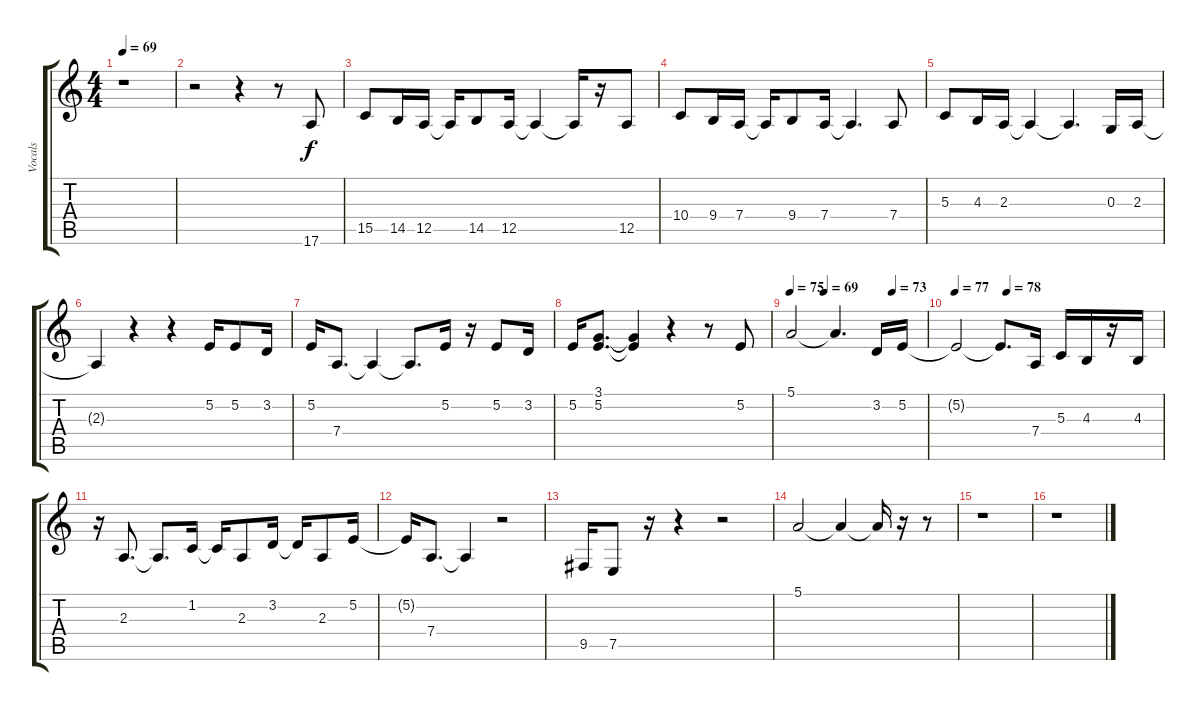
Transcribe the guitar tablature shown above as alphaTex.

\track ("Vocals" "Vocals") {instrument altosax}
\staff {score tabs}
\tuning (E4 B3 G3 D3 A2 E2) {hide}
\ts (4 4)
\tempo 69
\clef g2
\ks c
r.1{dy f} |
r.2 r.4 r.8 17.6.8 |
15.5.8 14.5.16 12.5.16 12.5{t}.16 14.5.8 12.5.16 12.5{t}.4 12.5{t}.16 r.16 12.5.8 |
10.4.8 9.4.16 7.4.16 7.4{t}.16 9.4.8 7.4.16 7.4{t}.4{d} 7.4.8 |
5.3.8 4.3.16 2.3.16 2.3{t}.4 2.3{t}.4{d} 0.3.16 2.3.16 |
2.3{t}.4 r.4 r.4 5.2.16 5.2.8 3.2.16 |
5.2.16 7.4.8{d} 7.4{t}.4 7.4{t}.8{d} 5.2.16 r.16 5.2.8 3.2.16 |
5.2.16 (3.1 5.2).8{d} (3.1{t} 5.2{t}).4 r.4 r.8 5.2.8 |
\tempo (69 0.25)
\tempo (73 0.75)
\tempo 76
\tempo 75
5.1.2 5.1{t}.4{d} 3.2.16 5.2.16 |
\tempo 77
\tempo (78 0.25)
5.2{t}.2 5.2{t}.8{d} 7.4.16 5.3.16 4.3.16 r.16 4.3.16 |
r.16 2.3.8{d} 2.3{t}.8{d} 1.2.16 1.2{t}.16 2.3.8 3.2.16 3.2{t}.16 2.3.8 5.2.16 |
5.2{t}.16 7.4.8{d} 7.4{t}.4 r.2 |
9.5.16 7.5.8 r.16 r.4 r.2 |
5.1.2 5.1{t}.4 5.1{t}.16 r.16 r.8 |
r.1 |
r.1
